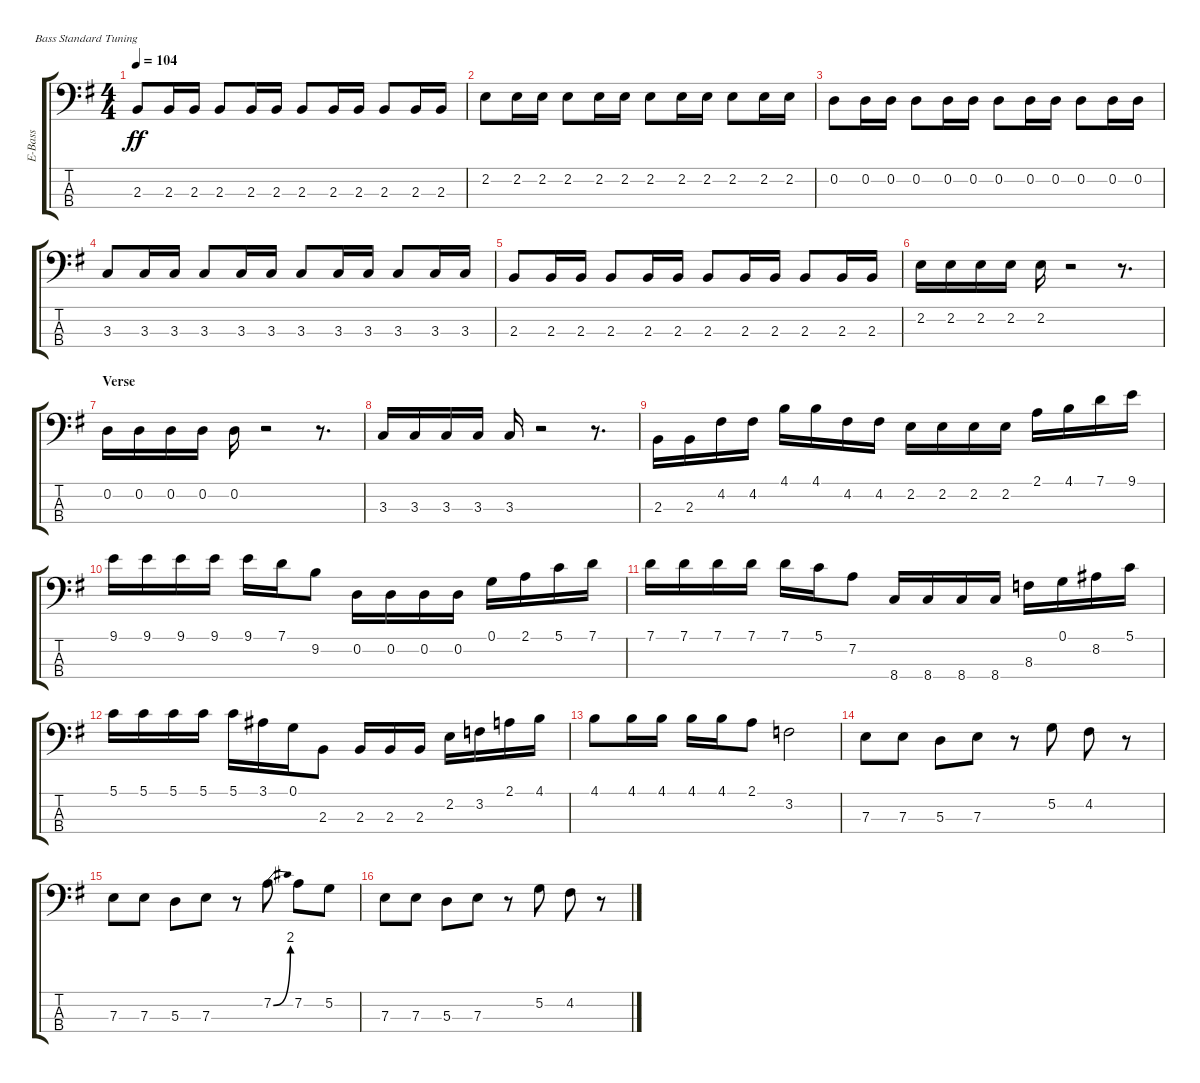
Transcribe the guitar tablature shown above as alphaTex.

\defaultSystemsLayout 4
\track ("Geezer Butler" "E-Bass") {instrument electricbassfinger}
\staff {score tabs}
\tuning (G2 D2 A1 E1)
\ts (4 4)
\tempo 104
\clef f4
\scale
0.333333
\ks g
2.3.8{dy ff} 2.3.16 2.3.16 2.3.8 2.3.16 2.3.16 2.3.8 2.3.16 2.3.16 2.3.8 2.3.16 2.3.16 |
\scale
0.333333 2.2.8 2.2.16 2.2.16 2.2.8 2.2.16 2.2.16 2.2.8 2.2.16 2.2.16 2.2.8 2.2.16 2.2.16 |
\scale
0.333333 0.2.8 0.2.16 0.2.16 0.2.8 0.2.16 0.2.16 0.2.8 0.2.16 0.2.16 0.2.8 0.2.16 0.2.16 |
\scale
0.333333 3.3.8 3.3.16 3.3.16 3.3.8 3.3.16 3.3.16 3.3.8 3.3.16 3.3.16 3.3.8 3.3.16 3.3.16 |
\scale
0.333333 2.3.8 2.3.16 2.3.16 2.3.8 2.3.16 2.3.16 2.3.8 2.3.16 2.3.16 2.3.8 2.3.16 2.3.16 |
\scale
0.333333 2.2.16 2.2.16 2.2.16 2.2.16 2.2.16 r.2 r.8{d} |
\section ("" "Verse")
\scale
0.333333 0.2.16 0.2.16 0.2.16 0.2.16 0.2.16 r.2 r.8{d} |
\scale
0.333333 3.3.16 3.3.16 3.3.16 3.3.16 3.3.16 r.2 r.8{d} |
\scale
0.333333 2.3.16 2.3.16 4.2.16 4.2.16 4.1.16 4.1.16 4.2.16 4.2.16 2.2.16 2.2.16 2.2.16 2.2.16 2.1.16 4.1.16 7.1.16 9.1.16 |
\scale
0.333333 9.1.16 9.1.16 9.1.16 9.1.16 9.1.16 7.1.16 9.2.8 0.2.16 0.2.16 0.2.16 0.2.16 0.1.16 2.1.16 5.1.16 7.1.16 |
\scale
0.333333 7.1.16 7.1.16 7.1.16 7.1.16 7.1.16 5.1.16 7.2.8 8.4.16 8.4.16 8.4.16 8.4.16 8.3.16 0.1.16 8.2.16 5.1.16 |
\scale
0.333333 5.1.16 5.1.16 5.1.16 5.1.16 5.1.16 3.1.16 0.1.16 2.3.8 2.3.16 2.3.16 2.3.16 2.2.16 3.2.16 2.1.16 4.1.16 |
\scale
0.333333 4.1.8 4.1.16 4.1.16 4.1.16 4.1.16 2.1.8 3.2.2 |
\scale
0.333333 7.3.8 7.3.8 5.3.8 7.3.8 r.8 5.2.8 4.2.8 r.8 |
\scale
0.333333 7.3.8 7.3.8 5.3.8 7.3.8 r.8 7.2{be (bend 0 0 60 8)}.8 7.2.8 5.2.8 |
\scale
0.333333 7.3.8 7.3.8 5.3.8 7.3.8 r.8 5.2.8 4.2.8 r.8
